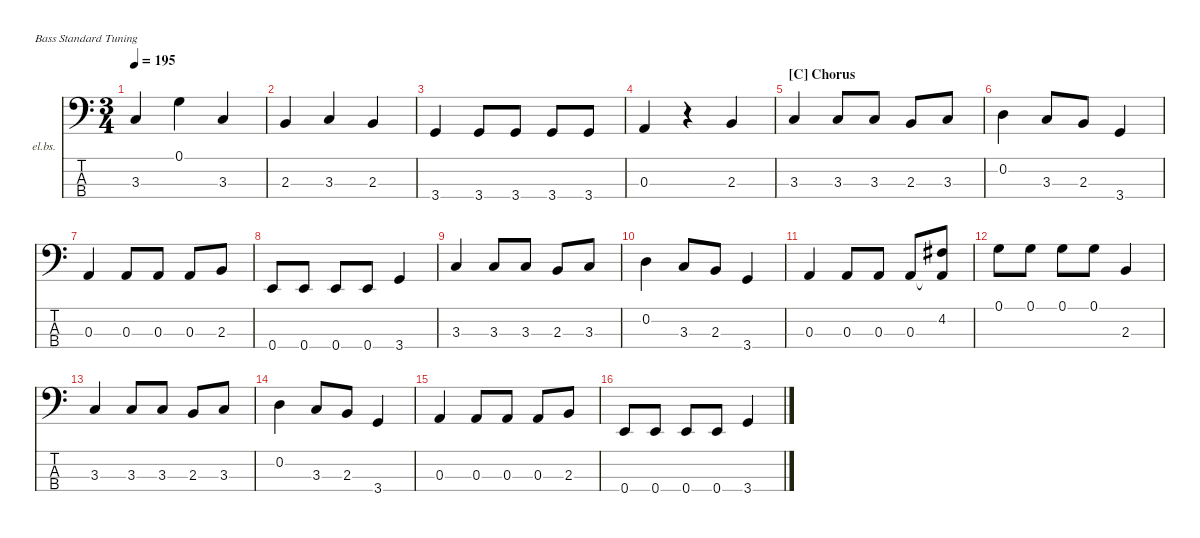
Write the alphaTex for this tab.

\hideDynamics
\bracketExtendMode nobrackets
\firstSystemTrackNameOrientation horizontal
\track ("Bass" "el.bs.") {instrument electricbassfinger}
\staff {score tabs}
\tuning (G2 D2 A1 E1)
\ts (3 4)
\tempo 195
\clef f4
\ks aminor
3.3.4{dy fff} 0.1.4{dy f} 3.3.4{dy ff} |
2.3.4{dy fff} 3.3.4{dy f} 2.3.4{dy ff} |
3.4.4{dy fff} 3.4.8{dy f} 3.4.8{dy mp} 3.4.8{dy fff} 3.4.8{dy mp} |
0.3.4{dy fff} r.4 2.3.4{dy mf} |
\section ("C" "Chorus")
3.3.4{dy fff} 3.3.8{dy ff} 3.3.8{dy f} 2.3.8{dy ff} 3.3.8{dy f} |
0.2.4{dy fff} 3.3.8{dy f} 2.3.8{dy mf} 3.4.4{dy fff} |
0.3.4 0.3.8{dy f} 0.3.8{dy mf} 0.3.8{dy f} 2.3.8 |
0.4.8{dy fff} 0.4.8{dy f} 0.4.8{dy ff} 0.4.8{dy f} 3.4.4{dy ff} |
3.3.4{dy fff} 3.3.8{dy ff} 3.3.8{dy mf} 2.3.8{dy ff} 3.3.8{dy f} |
0.2.4{dy fff} 3.3.8{dy f} 2.3.8{dy mf} 3.4.4{dy ff} |
0.3.4{dy fff} 0.3.8{dy ff} 0.3.8{dy mf} 0.3.8{dy f} (0.3{t} 4.2{acc #}).8 |
0.1.8{dy fff} 0.1.8{dy f} 0.1.8{dy ff} 0.1.8{dy f} 2.3.4{dy fff} |
3.3.4 3.3.8{dy ff} 3.3.8{dy f} 2.3.8{dy ff} 3.3.8{dy f} |
0.2.4{dy fff} 3.3.8{dy f} 2.3.8{dy mf} 3.4.4{dy fff} |
0.3.4 0.3.8{dy f} 0.3.8{dy mf} 0.3.8{dy f} 2.3.8 |
0.4.8{dy fff} 0.4.8{dy f} 0.4.8{dy ff} 0.4.8{dy f} 3.4.4{dy ff}
